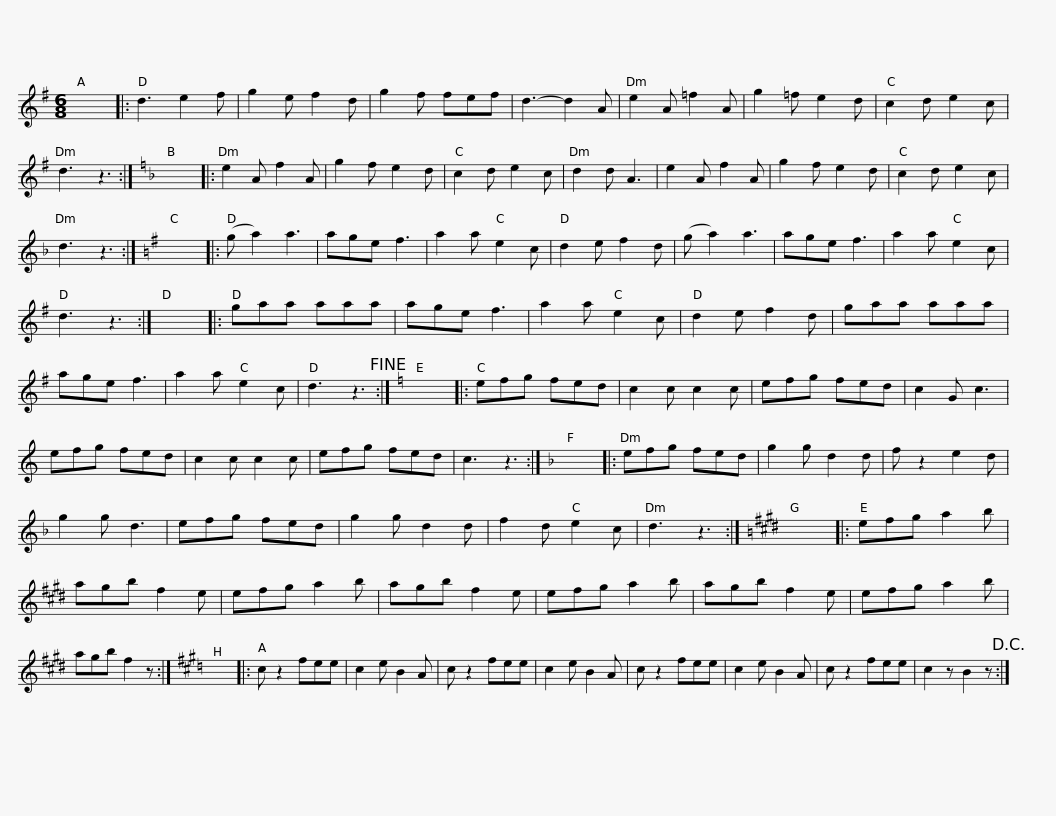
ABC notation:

X:1
L:1/8
M:6/8
I:linebreak $
K:G
V:1 treble
V:1
 x6 |: d3 e2 f | g2 e f2 d | g2 f fef | d3- d2 A | %5
 e2 A =f2 A | g2 =f e2 d | c2 d e2 c | d3 z3 :|[K:Dmin] x6 |:$ %10
 e2 A f2 A | g2 f e2 d | c2 d e2 c | d2 d A3 | e2 A f2 A | %15
 g2 f e2 d | c2 d e2 c | d3 z3 :|[K:G] x6 |: (g a2) a3 |$ %20
 age f3 | a2 a e2 c | d2 e f2 d | (g a2) a3 | age f3 | %25
 a2 a e2 c | d3 z3 :| x6 |: gaa aaa |$ age f3 | %30
 a2 a e2 c | d2 e f2 d | gaa aaa | age f3 | a2 a e2 c | %35
 d3 z3!fine! :|[K:C] x6 |: efg fed |$ c2 c c2 c | efg fed | %40
 c2 G c3 | efg fed | c2 c c2 c | efg fed | c3 z3 :| %45
[K:Dmin] x6 |: efg fed |$ g2 g d2 d | f z2 e2 d | g2 g d3 | %50
 efg fed | g2 g d2 d | f2 d e2 c | d3 z3 :|[K:E] x6 |: %55
 efg a2 b | agb f2 e |$ efg a2 b | agb f2 e | efg a2 b | %60
 agb f2 e | efg a2 b | agb f2 z :|[K:A] x6 |: c z2 fee |$ %65
 c2 e B2 A | c z2 fee | c2 e B2 A | c z2 fee | c2 e B2 A | %70
 c z2 fee | c2 z B2 z!D.C.! :| %72
